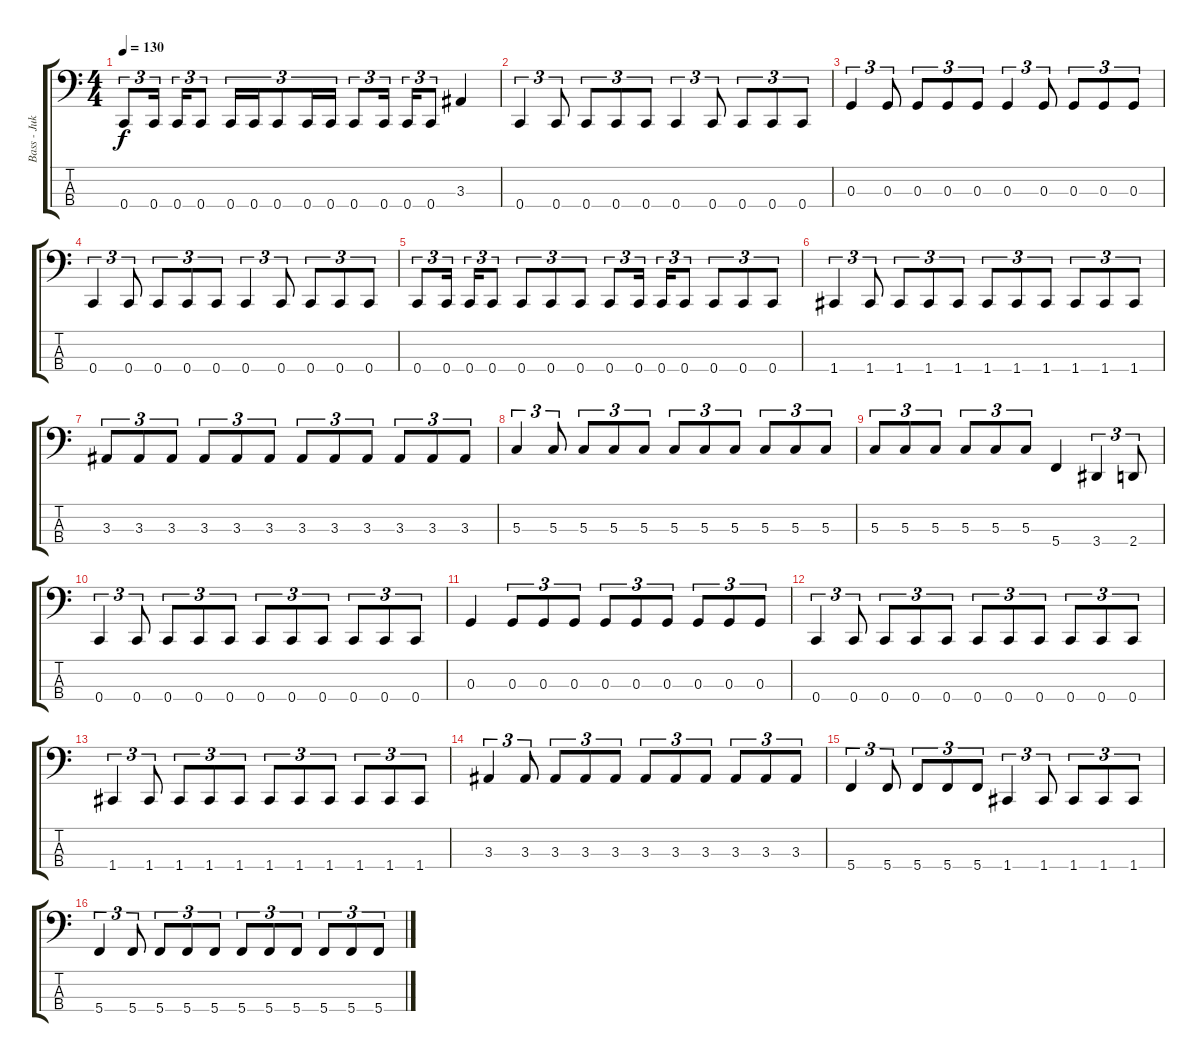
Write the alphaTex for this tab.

\track ("Bass - Jukka Koskinen" "Bass - Juk") {instrument electricbassfinger}
\staff {score tabs}
\tuning (F2 C2 G1 C1) {hide}
\ts (4 4)
\tempo 130
\clef f4
\ks c
0.4.8{tu (3 2) dy f} 0.4.16{tu (3 2) beam splitsecondary} 0.4.16{tu (3 2)} 0.4.8{tu (3 2)} 0.4.16{tu (3 2)} 0.4.16{tu (3 2)} 0.4.8{tu (3 2)} 0.4.16{tu (3 2)} 0.4.16{tu (3 2)} 0.4.8{tu (3 2)} 0.4.16{tu (3 2) beam splitsecondary} 0.4.16{tu (3 2)} 0.4.8{tu (3 2)} 3.3.4 |
0.4.4{tu (3 2)} 0.4.8{tu (3 2)} 0.4.8{tu (3 2)} 0.4.8{tu (3 2)} 0.4.8{tu (3 2)} 0.4.4{tu (3 2)} 0.4.8{tu (3 2)} 0.4.8{tu (3 2)} 0.4.8{tu (3 2)} 0.4.8{tu (3 2)} |
0.3.4{tu (3 2)} 0.3.8{tu (3 2)} 0.3.8{tu (3 2)} 0.3.8{tu (3 2)} 0.3.8{tu (3 2)} 0.3.4{tu (3 2)} 0.3.8{tu (3 2)} 0.3.8{tu (3 2)} 0.3.8{tu (3 2)} 0.3.8{tu (3 2)} |
0.4.4{tu (3 2)} 0.4.8{tu (3 2)} 0.4.8{tu (3 2)} 0.4.8{tu (3 2)} 0.4.8{tu (3 2)} 0.4.4{tu (3 2)} 0.4.8{tu (3 2)} 0.4.8{tu (3 2)} 0.4.8{tu (3 2)} 0.4.8{tu (3 2)} |
0.4.8{tu (3 2)} 0.4.16{tu (3 2) beam splitsecondary} 0.4.16{tu (3 2)} 0.4.8{tu (3 2)} 0.4.8{tu (3 2)} 0.4.8{tu (3 2)} 0.4.8{tu (3 2)} 0.4.8{tu (3 2)} 0.4.16{tu (3 2) beam splitsecondary} 0.4.16{tu (3 2)} 0.4.8{tu (3 2)} 0.4.8{tu (3 2)} 0.4.8{tu (3 2)} 0.4.8{tu (3 2)} |
1.4.4{tu (3 2)} 1.4.8{tu (3 2)} 1.4.8{tu (3 2)} 1.4.8{tu (3 2)} 1.4.8{tu (3 2)} 1.4.8{tu (3 2)} 1.4.8{tu (3 2)} 1.4.8{tu (3 2)} 1.4.8{tu (3 2)} 1.4.8{tu (3 2)} 1.4.8{tu (3 2)} |
3.3.8{tu (3 2)} 3.3.8{tu (3 2)} 3.3.8{tu (3 2)} 3.3.8{tu (3 2)} 3.3.8{tu (3 2)} 3.3.8{tu (3 2)} 3.3.8{tu (3 2)} 3.3.8{tu (3 2)} 3.3.8{tu (3 2)} 3.3.8{tu (3 2)} 3.3.8{tu (3 2)} 3.3.8{tu (3 2)} |
5.3.4{tu (3 2)} 5.3.8{tu (3 2)} 5.3.8{tu (3 2)} 5.3.8{tu (3 2)} 5.3.8{tu (3 2)} 5.3.8{tu (3 2)} 5.3.8{tu (3 2)} 5.3.8{tu (3 2)} 5.3.8{tu (3 2)} 5.3.8{tu (3 2)} 5.3.8{tu (3 2)} |
5.3.8{tu (3 2)} 5.3.8{tu (3 2)} 5.3.8{tu (3 2)} 5.3.8{tu (3 2)} 5.3.8{tu (3 2)} 5.3.8{tu (3 2)} 5.4.4 3.4.4{tu (3 2)} 2.4.8{tu (3 2)} |
0.4.4{tu (3 2)} 0.4.8{tu (3 2)} 0.4.8{tu (3 2)} 0.4.8{tu (3 2)} 0.4.8{tu (3 2)} 0.4.8{tu (3 2)} 0.4.8{tu (3 2)} 0.4.8{tu (3 2)} 0.4.8{tu (3 2)} 0.4.8{tu (3 2)} 0.4.8{tu (3 2)} |
0.3.4 0.3.8{tu (3 2)} 0.3.8{tu (3 2)} 0.3.8{tu (3 2)} 0.3.8{tu (3 2)} 0.3.8{tu (3 2)} 0.3.8{tu (3 2)} 0.3.8{tu (3 2)} 0.3.8{tu (3 2)} 0.3.8{tu (3 2)} |
0.4.4{tu (3 2)} 0.4.8{tu (3 2)} 0.4.8{tu (3 2)} 0.4.8{tu (3 2)} 0.4.8{tu (3 2)} 0.4.8{tu (3 2)} 0.4.8{tu (3 2)} 0.4.8{tu (3 2)} 0.4.8{tu (3 2)} 0.4.8{tu (3 2)} 0.4.8{tu (3 2)} |
1.4.4{tu (3 2)} 1.4.8{tu (3 2)} 1.4.8{tu (3 2)} 1.4.8{tu (3 2)} 1.4.8{tu (3 2)} 1.4.8{tu (3 2)} 1.4.8{tu (3 2)} 1.4.8{tu (3 2)} 1.4.8{tu (3 2)} 1.4.8{tu (3 2)} 1.4.8{tu (3 2)} |
3.3.4{tu (3 2)} 3.3.8{tu (3 2)} 3.3.8{tu (3 2)} 3.3.8{tu (3 2)} 3.3.8{tu (3 2)} 3.3.8{tu (3 2)} 3.3.8{tu (3 2)} 3.3.8{tu (3 2)} 3.3.8{tu (3 2)} 3.3.8{tu (3 2)} 3.3.8{tu (3 2)} |
5.4.4{tu (3 2)} 5.4.8{tu (3 2)} 5.4.8{tu (3 2)} 5.4.8{tu (3 2)} 5.4.8{tu (3 2)} 1.4.4{tu (3 2)} 1.4.8{tu (3 2)} 1.4.8{tu (3 2)} 1.4.8{tu (3 2)} 1.4.8{tu (3 2)} |
5.4.4{tu (3 2)} 5.4.8{tu (3 2)} 5.4.8{tu (3 2)} 5.4.8{tu (3 2)} 5.4.8{tu (3 2)} 5.4.8{tu (3 2)} 5.4.8{tu (3 2)} 5.4.8{tu (3 2)} 5.4.8{tu (3 2)} 5.4.8{tu (3 2)} 5.4.8{tu (3 2)}
